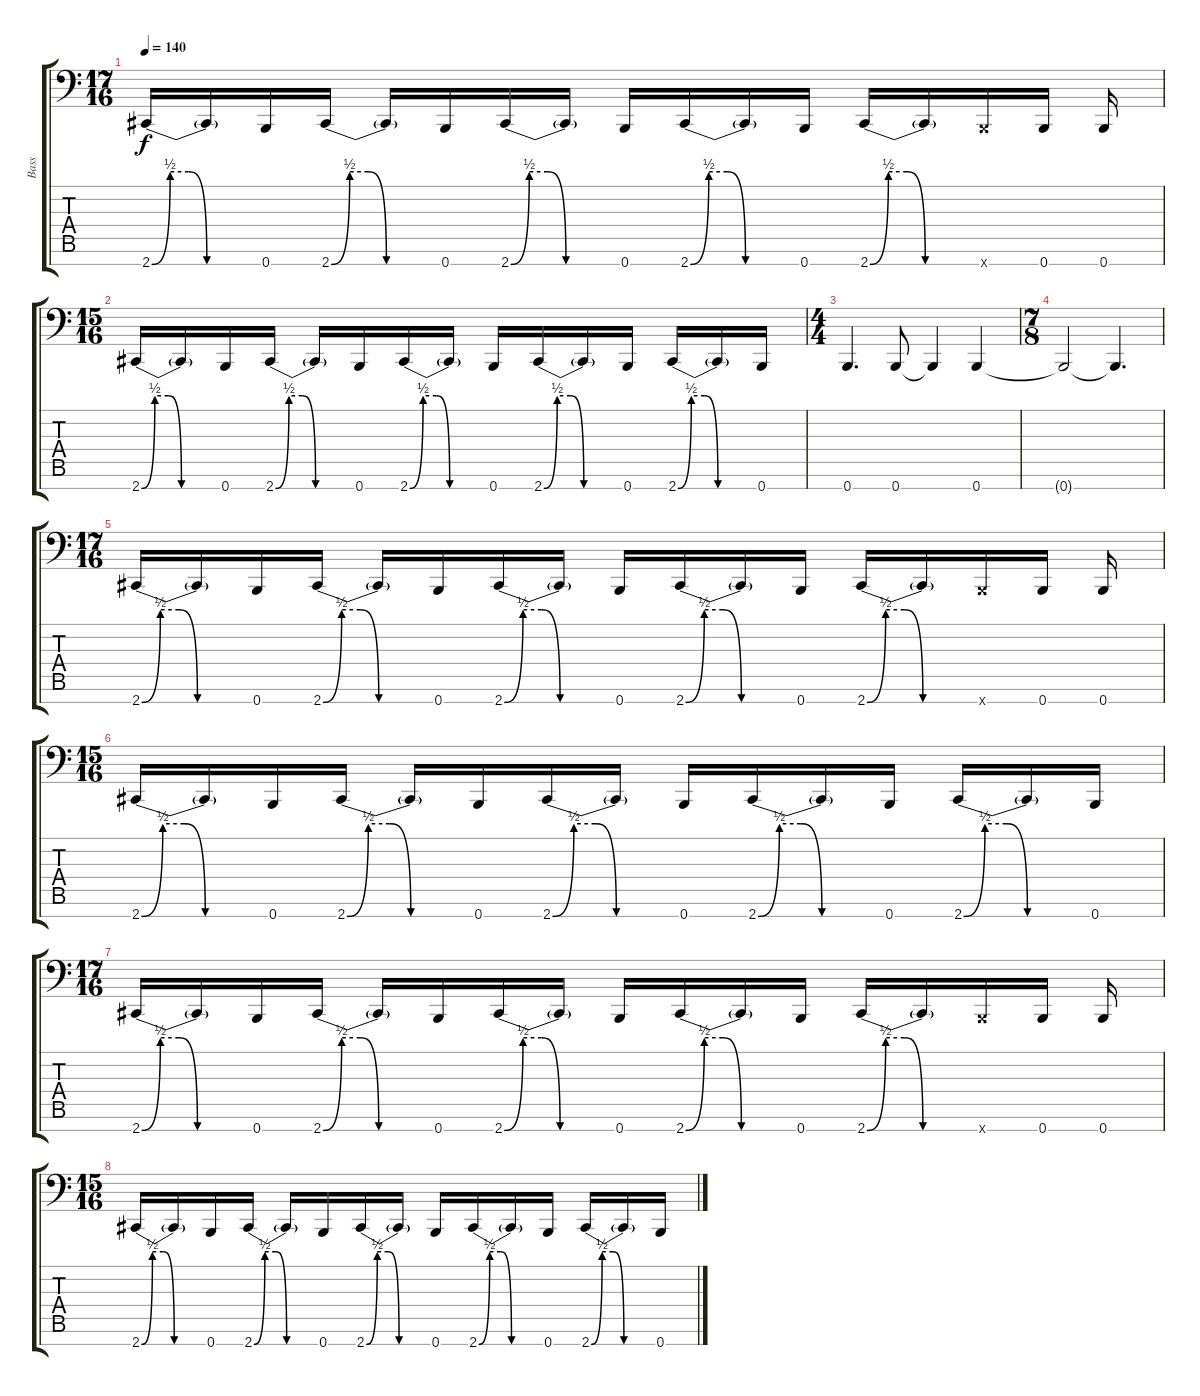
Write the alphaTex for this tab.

\track ("Bass" "Bass") {instrument electricbassfinger}
\staff {score tabs}
\tuning (E3 B2 G2 D2 A1 E1 B0) {hide}
\ts (17 16)
\tempo 140
\clef f4
\ks c
2.7{be (custom 0 0 10 2 20 2 30 0 60 0)}.16{dy f} 2.7{t}.16 0.7.16 2.7{be (custom 0 0 10 2 20 2 30 0 60 0)}.16 2.7{t}.16 0.7.16 2.7{be (custom 0 0 10 2 20 2 30 0 60 0)}.16 2.7{t}.16 0.7.16 2.7{be (custom 0 0 10 2 20 2 30 0 60 0)}.16 2.7{t}.16 0.7.16 2.7{be (custom 0 0 10 2 20 2 30 0 60 0)}.16 2.7{t}.16 0.7{x}.16 0.7.16 0.7.16 |
\ts (15 16)
2.7{be (custom 0 0 10 2 20 2 30 0 60 0)}.16 2.7{t}.16 0.7.16 2.7{be (custom 0 0 10 2 20 2 30 0 60 0)}.16 2.7{t}.16 0.7.16 2.7{be (custom 0 0 10 2 20 2 30 0 60 0)}.16 2.7{t}.16 0.7.16 2.7{be (custom 0 0 10 2 20 2 30 0 60 0)}.16 2.7{t}.16 0.7.16 2.7{be (custom 0 0 10 2 20 2 30 0 60 0)}.16 2.7{t}.16 0.7.16 |
\ts (4 4)
0.7.4{d} 0.7.8 0.7{t}.4 0.7.4 |
\ts (7 8)
0.7{t}.2 0.7{t}.4{d} |
\ts (17 16)
2.7{be (custom 0 0 10 2 20 2 30 0 60 0)}.16 2.7{t}.16 0.7.16 2.7{be (custom 0 0 10 2 20 2 30 0 60 0)}.16 2.7{t}.16 0.7.16 2.7{be (custom 0 0 10 2 20 2 30 0 60 0)}.16 2.7{t}.16 0.7.16 2.7{be (custom 0 0 10 2 20 2 30 0 60 0)}.16 2.7{t}.16 0.7.16 2.7{be (custom 0 0 10 2 20 2 30 0 60 0)}.16 2.7{t}.16 0.7{x}.16 0.7.16 0.7.16 |
\ts (15 16)
2.7{be (custom 0 0 10 2 20 2 30 0 60 0)}.16 2.7{t}.16 0.7.16 2.7{be (custom 0 0 10 2 20 2 30 0 60 0)}.16 2.7{t}.16 0.7.16 2.7{be (custom 0 0 10 2 20 2 30 0 60 0)}.16 2.7{t}.16 0.7.16 2.7{be (custom 0 0 10 2 20 2 30 0 60 0)}.16 2.7{t}.16 0.7.16 2.7{be (custom 0 0 10 2 20 2 30 0 60 0)}.16 2.7{t}.16 0.7.16 |
\ts (17 16)
2.7{be (custom 0 0 10 2 20 2 30 0 60 0)}.16 2.7{t}.16 0.7.16 2.7{be (custom 0 0 10 2 20 2 30 0 60 0)}.16 2.7{t}.16 0.7.16 2.7{be (custom 0 0 10 2 20 2 30 0 60 0)}.16 2.7{t}.16 0.7.16 2.7{be (custom 0 0 10 2 20 2 30 0 60 0)}.16 2.7{t}.16 0.7.16 2.7{be (custom 0 0 10 2 20 2 30 0 60 0)}.16 2.7{t}.16 0.7{x}.16 0.7.16 0.7.16 |
\ts (15 16)
2.7{be (custom 0 0 10 2 20 2 30 0 60 0)}.16 2.7{t}.16 0.7.16 2.7{be (custom 0 0 10 2 20 2 30 0 60 0)}.16 2.7{t}.16 0.7.16 2.7{be (custom 0 0 10 2 20 2 30 0 60 0)}.16 2.7{t}.16 0.7.16 2.7{be (custom 0 0 10 2 20 2 30 0 60 0)}.16 2.7{t}.16 0.7.16 2.7{be (custom 0 0 10 2 20 2 30 0 60 0)}.16 2.7{t}.16 0.7.16
